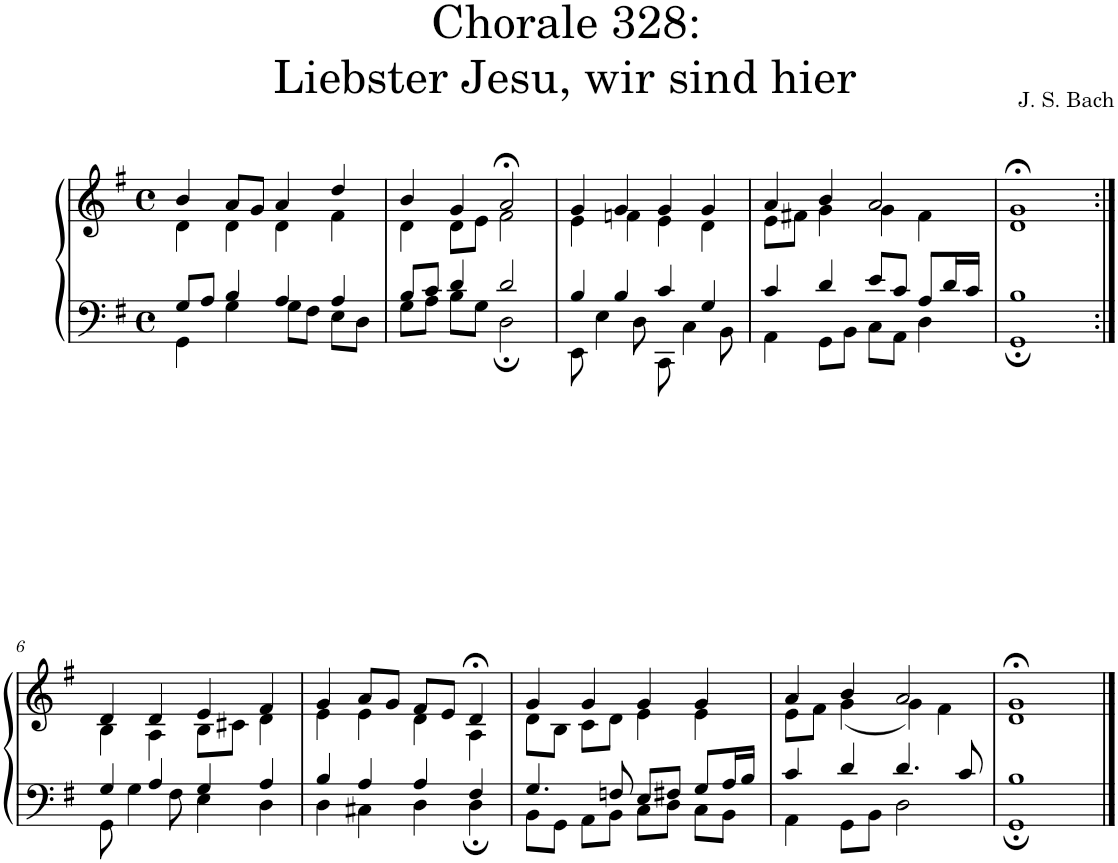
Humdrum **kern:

**kern	**kern
*part1	*part1
*staff2	*staff1
*I"S,A	*
*clefF4	*clefG2
*k[f#]	*k[f#]
*M4/4	*M4/4
*met(c)	*met(c)
=1	=1
*^	*^
8G/L	4GG\	4b/	4d\
8A/J	.	.	.
4B/	4G\	8a/L	4d\
.	.	8g/J	.
4A/	8G\L	4a/	4d\
.	8F#\J	.	.
4A/	8E\L	4dd/	4f#\
.	8D\J	.	.
=2	=2	=2	=2
8B/L	8G\L	4b/	4d\
8c/J	8A\J	.	.
4d/	8B\L	4g/	8d\L
.	8G\J	.	8e\J
2d/	2D;\	2a;</	2f#\
=3	=3	=3	=3
4B/	8EE\	4g/	4e\
.	4E\	.	.
4B/	.	4g/	4fn\
.	8D\	.	.
4c/	8CC\	4g/	4e\
.	4C\	.	.
4G/	.	4g/	4d\
.	8BB\	.	.
=4	=4	=4	=4
4c/	4AA\	4a/	8e\L
.	.	.	8f#X\J
4d/	8GG\L	4b/	4g\
.	8BB\J	.	.
8e/L	8C\L	2a/	4g\
8c/J	8AA\J	.	.
8A/L	4D\	.	4f#\
16d/L	.	.	.
16c/JJ	.	.	.
=5	=5	=5	=5
1B	1GG;	1g;<	1d
!!LO:LB:g=z	!!
=6:|!	=6:|!	=6:|!	=6:|!
4G/	8GG\	4d/	4B\
.	4G\	.	.
4A/	.	4d/	4A\
.	8F#\	.	.
4G/	4E\	4e/	8B\L
.	.	.	8c#X\J
4A/	4D\	4f#/	4d\
=7	=7	=7	=7
4B/	4D\	4g/	4e\
4A/	4C#X\	8a/L	4e\
.	.	8g/J	.
4A/	4D\	8f#/L	4d\
.	.	8e/J	.
4F#/	4D;\	4d;</	4A\
=8	=8	=8	=8
4.G/	8BB\L	4g/	8d\L
.	8GG\J	.	8B\J
.	8AA\L	4g/	8c\L
8Fn/	8BB\J	.	8d\J
8E/L	8C\L	4g/	4e\
8F#X/J	8D\J	.	.
8G/L	8C\L	4g/	4e\
16A/L	8BB\J	.	.
16B/JJ	.	.	.
=9	=9	=9	=9
4c/	4AA\	4a/	8e\L
.	.	.	8f#\J
4d/	8GG\L	4b/	(<4g\
.	8BB\J	.	.
4.d/	2D\	2a/	4g\)
.	.	.	4f#\
8c/	.	.	.
=10	=10	=10	=10
1B	1GG;	1g;<	1d
*v	*v	*	*
*	*v	*v
==	==
*-	*-
